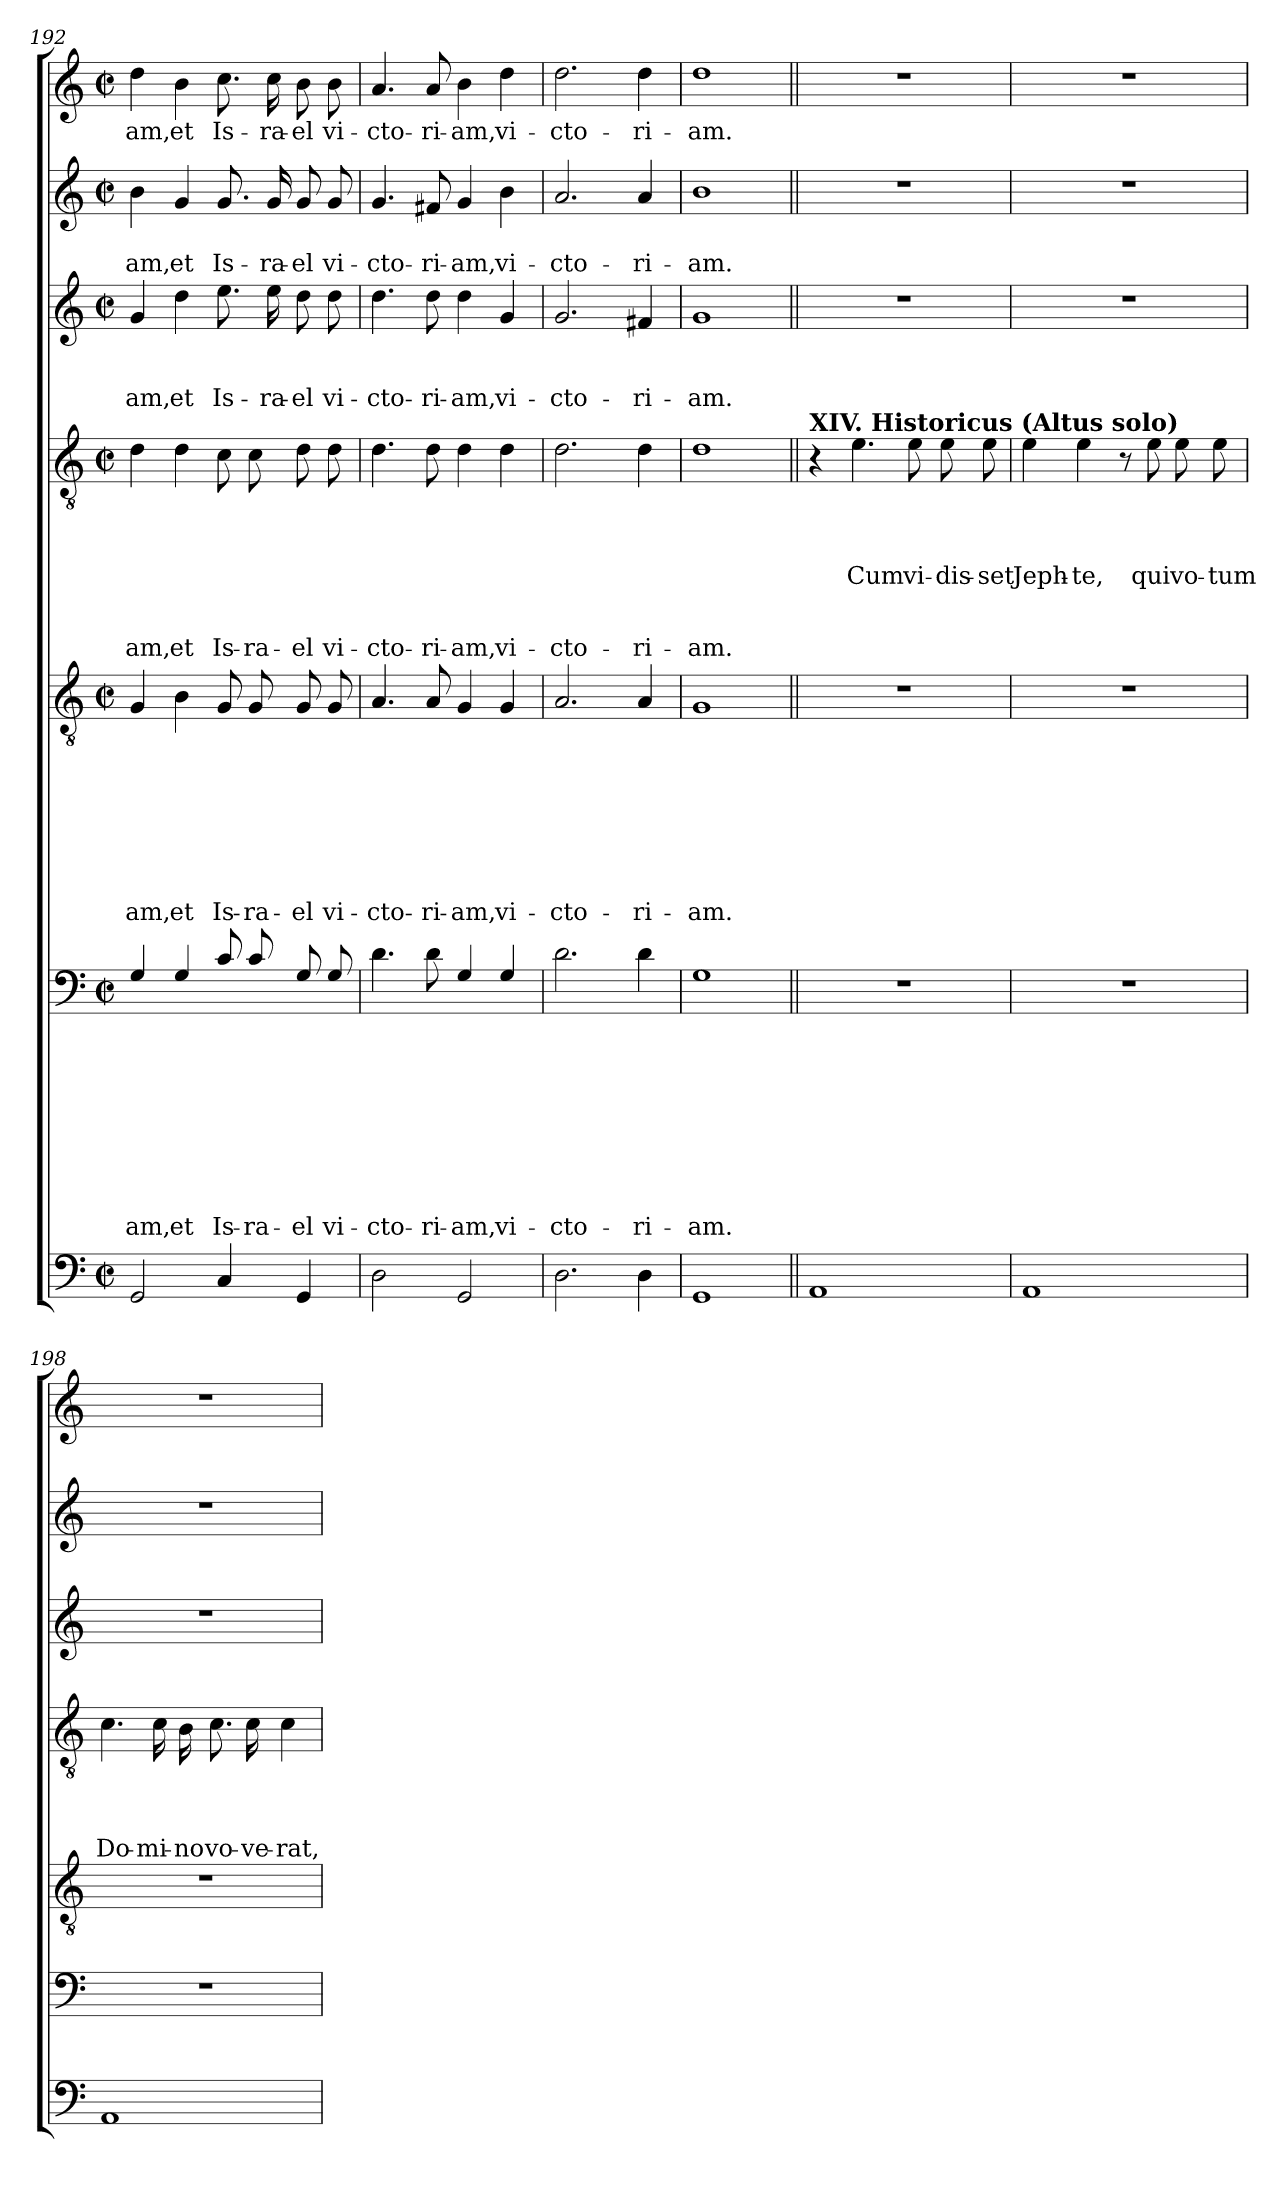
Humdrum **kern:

**kern	**kern	**text	**text	**text	**text	**text	**text	**text	**text	**text	**kern	**text	**text	**text	**text	**text	**text	**text	**text	**kern	**text	**text	**text	**text	**text	**text	**text	**kern	**text	**text	**text	**kern	**text	**text	**kern	**text
*part7	*part6	*part6	*part6	*part6	*part6	*part6	*part6	*part6	*part6	*part6	*part5	*part5	*part5	*part5	*part5	*part5	*part5	*part5	*part5	*part4	*part4	*part4	*part4	*part4	*part4	*part4	*part4	*part3	*part3	*part3	*part3	*part2	*part2	*part2	*part1	*part1
*staff7	*staff6	*staff6	*staff6	*staff6	*staff6	*staff6	*staff6	*staff6	*staff6	*staff6	*staff5	*staff5	*staff5	*staff5	*staff5	*staff5	*staff5	*staff5	*staff5	*staff4	*staff4	*staff4	*staff4	*staff4	*staff4	*staff4	*staff4	*staff3	*staff3	*staff3	*staff3	*staff2	*staff2	*staff2	*staff1	*staff1
!!LO:LB:g=z
*clefF4	*clefF4	*	*	*	*	*	*	*	*	*	*clefGv2	*	*	*	*	*	*	*	*	*clefGv2	*	*	*	*	*	*	*	*clefG2	*	*	*	*clefG2	*	*	*clefG2	*
*	*ITrd8c14	*	*	*	*	*	*	*	*	*	*	*	*	*	*	*	*	*	*	*	*	*	*	*	*	*	*	*	*	*	*	*	*	*	*	*
*k[]	*k[]	*	*	*	*	*	*	*	*	*	*k[]	*	*	*	*	*	*	*	*	*k[]	*	*	*	*	*	*	*	*k[]	*	*	*	*k[]	*	*	*k[]	*
*C:	*C:	*	*	*	*	*	*	*	*	*	*C:	*	*	*	*	*	*	*	*	*C:	*	*	*	*	*	*	*	*C:	*	*	*	*C:	*	*	*C:	*
*M2/2	*M2/2	*	*	*	*	*	*	*	*	*	*M2/2	*	*	*	*	*	*	*	*	*M2/2	*	*	*	*	*	*	*	*M2/2	*	*	*	*M2/2	*	*	*M2/2	*
*met(c|)	*met(c|)	*	*	*	*	*	*	*	*	*	*met(c|)	*	*	*	*	*	*	*	*	*met(c|)	*	*	*	*	*	*	*	*met(c|)	*	*	*	*met(c|)	*	*	*met(c|)	*
=192	=192	=192	=192	=192	=192	=192	=192	=192	=192	=192	=192	=192	=192	=192	=192	=192	=192	=192	=192	=192	=192	=192	=192	=192	=192	=192	=192	=192	=192	=192	=192	=192	=192	=192	=192	=192
!	!	!	!	!	!	!	!	!	!	!LO:LY:b	!	!	!	!	!	!	!	!	!LO:LY:b	!	!	!	!	!	!	!	!LO:LY:b	!	!	!	!LO:LY:b	!	!	!LO:LY:b	!	!LO:LY:b
2GG/	4GG/	.	.	.	.	.	.	.	.	-am,	4G/	.	.	.	.	.	.	.	-am,	4d\	.	.	.	.	.	.	-am,	4g/	.	.	-am,	4b\	.	-am,	4dd\	-am,
!	!	!	!	!	!	!	!	!	!	!LO:LY:b	!	!	!	!	!	!	!	!	!LO:LY:b	!	!	!	!	!	!	!	!LO:LY:b	!	!	!	!LO:LY:b	!	!	!LO:LY:b	!	!LO:LY:b
.	4GG/	.	.	.	.	.	.	.	.	et	4B\	.	.	.	.	.	.	.	et	4d\	.	.	.	.	.	.	et	4dd\	.	.	et	4g/	.	et	4b\	et
!	!	!	!	!	!	!	!	!	!	!LO:LY:b	!	!	!	!	!	!	!	!	!LO:LY:b	!	!	!	!	!	!	!	!LO:LY:b	!	!	!	!LO:LY:b	!	!	!LO:LY:b	!	!LO:LY:b
4C/	8C/	.	.	.	.	.	.	.	.	Is-	8G/	.	.	.	.	.	.	.	Is-	8c\	.	.	.	.	.	.	Is-	8.ee\	.	.	Is-	8.g/	.	Is-	8.cc\	Is-
!	!	!	!	!	!	!	!	!	!	!LO:LY:b	!	!	!	!	!	!	!	!	!LO:LY:b	!	!	!	!	!	!	!	!LO:LY:b	!	!	!	!	!	!	!	!	!
.	8C/	.	.	.	.	.	.	.	.	-ra-	8G/	.	.	.	.	.	.	.	-ra-	8c\	.	.	.	.	.	.	-ra-	.	.	.	.	.	.	.	.	.
!	!	!	!	!	!	!	!	!	!	!	!	!	!	!	!	!	!	!	!	!	!	!	!	!	!	!	!	!	!	!	!LO:LY:b	!	!	!LO:LY:b	!	!LO:LY:b
.	.	.	.	.	.	.	.	.	.	.	.	.	.	.	.	.	.	.	.	.	.	.	.	.	.	.	.	16ee\	.	.	-ra-	16g/	.	-ra-	16cc\	-ra-
!	!	!	!	!	!	!	!	!	!	!LO:LY:b	!	!	!	!	!	!	!	!	!LO:LY:b	!	!	!	!	!	!	!	!LO:LY:b	!	!	!	!LO:LY:b	!	!	!LO:LY:b	!	!LO:LY:b
4GG/	8GG/	.	.	.	.	.	.	.	.	-el	8G/	.	.	.	.	.	.	.	-el	8d\	.	.	.	.	.	.	-el	8dd\	.	.	-el	8g/	.	-el	8b\	-el
!	!	!	!	!	!	!	!	!	!	!LO:LY:b	!	!	!	!	!	!	!	!	!LO:LY:b	!	!	!	!	!	!	!	!LO:LY:b	!	!	!	!LO:LY:b	!	!	!LO:LY:b	!	!LO:LY:b
.	8GG/	.	.	.	.	.	.	.	.	vi-	8G/	.	.	.	.	.	.	.	vi-	8d\	.	.	.	.	.	.	vi-	8dd\	.	.	vi-	8g/	.	vi-	8b\	vi-
=193	=193	=193	=193	=193	=193	=193	=193	=193	=193	=193	=193	=193	=193	=193	=193	=193	=193	=193	=193	=193	=193	=193	=193	=193	=193	=193	=193	=193	=193	=193	=193	=193	=193	=193	=193	=193
!	!	!	!	!	!	!	!	!	!	!LO:LY:b	!	!	!	!	!	!	!	!	!LO:LY:b	!	!	!	!	!	!	!	!LO:LY:b	!	!	!	!LO:LY:b	!	!	!LO:LY:b	!	!LO:LY:b
2D\	4.D\	.	.	.	.	.	.	.	.	-cto-	4.A/	.	.	.	.	.	.	.	-cto-	4.d\	.	.	.	.	.	.	-cto-	4.dd\	.	.	-cto-	4.g/	.	-cto-	4.a/	-cto-
!	!	!	!	!	!	!	!	!	!	!LO:LY:b	!	!	!	!	!	!	!	!	!LO:LY:b	!	!	!	!	!	!	!	!LO:LY:b	!	!	!	!LO:LY:b	!	!	!LO:LY:b	!	!LO:LY:b
.	8D\	.	.	.	.	.	.	.	.	-ri-	8A/	.	.	.	.	.	.	.	-ri-	8d\	.	.	.	.	.	.	-ri-	8dd\	.	.	-ri-	8f#X/	.	-ri-	8a/	-ri-
!	!	!	!	!	!	!	!	!	!	!LO:LY:b	!	!	!	!	!	!	!	!	!LO:LY:b	!	!	!	!	!	!	!	!LO:LY:b	!	!	!	!LO:LY:b	!	!	!LO:LY:b	!	!LO:LY:b
2GG/	4GG/	.	.	.	.	.	.	.	.	-am,	4G/	.	.	.	.	.	.	.	-am,	4d\	.	.	.	.	.	.	-am,	4dd\	.	.	-am,	4g/	.	-am,	4b\	-am,
!	!	!	!	!	!	!	!	!	!	!LO:LY:b	!	!	!	!	!	!	!	!	!LO:LY:b	!	!	!	!	!	!	!	!LO:LY:b	!	!	!	!LO:LY:b	!	!	!LO:LY:b	!	!LO:LY:b
.	4GG/	.	.	.	.	.	.	.	.	vi-	4G/	.	.	.	.	.	.	.	vi-	4d\	.	.	.	.	.	.	vi-	4g/	.	.	vi-	4b\	.	vi-	4dd\	vi-
=194	=194	=194	=194	=194	=194	=194	=194	=194	=194	=194	=194	=194	=194	=194	=194	=194	=194	=194	=194	=194	=194	=194	=194	=194	=194	=194	=194	=194	=194	=194	=194	=194	=194	=194	=194	=194
!	!	!	!	!	!	!	!	!	!	!LO:LY:b	!	!	!	!	!	!	!	!	!LO:LY:b	!	!	!	!	!	!	!	!LO:LY:b	!	!	!	!LO:LY:b	!	!	!LO:LY:b	!	!LO:LY:b
2.D\	2.D\	.	.	.	.	.	.	.	.	-cto-	2.A/	.	.	.	.	.	.	.	-cto-	2.d\	.	.	.	.	.	.	-cto-	2.g/	.	.	-cto-	2.a/	.	-cto-	2.dd\	-cto-
!	!	!	!	!	!	!	!	!	!	!LO:LY:b	!	!	!	!	!	!	!	!	!LO:LY:b	!	!	!	!	!	!	!	!LO:LY:b	!	!	!	!LO:LY:b	!	!	!LO:LY:b	!	!LO:LY:b
4D\	4D\	.	.	.	.	.	.	.	.	-ri-	4A/	.	.	.	.	.	.	.	-ri-	4d\	.	.	.	.	.	.	-ri-	4f#X/	.	.	-ri-	4a/	.	-ri-	4dd\	-ri-
=195	=195	=195	=195	=195	=195	=195	=195	=195	=195	=195	=195	=195	=195	=195	=195	=195	=195	=195	=195	=195	=195	=195	=195	=195	=195	=195	=195	=195	=195	=195	=195	=195	=195	=195	=195	=195
!	!	!	!	!	!	!	!	!	!	!LO:LY:b	!	!	!	!	!	!	!	!	!LO:LY:b	!	!	!	!	!	!	!	!LO:LY:b	!	!	!	!LO:LY:b	!	!	!LO:LY:b	!	!LO:LY:b
1GG	1GG	.	.	.	.	.	.	.	.	-am.	1G	.	.	.	.	.	.	.	-am.	1d	.	.	.	.	.	.	-am.	1g	.	.	-am.	1b	.	-am.	1dd	-am.
!!LO:PB:g=z
=196||	=196||	=196||	=196||	=196||	=196||	=196||	=196||	=196||	=196||	=196||	=196||	=196||	=196||	=196||	=196||	=196||	=196||	=196||	=196||	=196||	=196||	=196||	=196||	=196||	=196||	=196||	=196||	=196||	=196||	=196||	=196||	=196||	=196||	=196||	=196||	=196||
!	!	!	!	!	!	!	!	!	!	!	!	!	!	!	!	!	!	!	!	!LO:TX:a:B:t=XIV. Historicus (Altus solo)	!	!	!	!	!	!	!	!	!	!	!	!	!	!	!	!
1AA	1r	.	.	.	.	.	.	.	.	.	1r	.	.	.	.	.	.	.	.	4r	.	.	.	.	.	.	.	1r	.	.	.	1r	.	.	1r	.
!	!	!	!	!	!	!	!	!	!	!	!	!	!	!	!	!	!	!	!	!	!	!	!	!LO:LY:b	!	!	!	!	!	!	!	!	!	!	!	!
.	.	.	.	.	.	.	.	.	.	.	.	.	.	.	.	.	.	.	.	4.e\	.	.	.	Cum	.	.	.	.	.	.	.	.	.	.	.	.
!	!	!	!	!	!	!	!	!	!	!	!	!	!	!	!	!	!	!	!	!	!	!	!	!LO:LY:b	!	!	!	!	!	!	!	!	!	!	!	!
.	.	.	.	.	.	.	.	.	.	.	.	.	.	.	.	.	.	.	.	8e\	.	.	.	vi-	.	.	.	.	.	.	.	.	.	.	.	.
!	!	!	!	!	!	!	!	!	!	!	!	!	!	!	!	!	!	!	!	!	!	!	!	!LO:LY:b	!	!	!	!	!	!	!	!	!	!	!	!
.	.	.	.	.	.	.	.	.	.	.	.	.	.	.	.	.	.	.	.	8e\	.	.	.	-dis-	.	.	.	.	.	.	.	.	.	.	.	.
!	!	!	!	!	!	!	!	!	!	!	!	!	!	!	!	!	!	!	!	!	!	!	!	!LO:LY:b	!	!	!	!	!	!	!	!	!	!	!	!
.	.	.	.	.	.	.	.	.	.	.	.	.	.	.	.	.	.	.	.	8e\	.	.	.	-set	.	.	.	.	.	.	.	.	.	.	.	.
=197	=197	=197	=197	=197	=197	=197	=197	=197	=197	=197	=197	=197	=197	=197	=197	=197	=197	=197	=197	=197	=197	=197	=197	=197	=197	=197	=197	=197	=197	=197	=197	=197	=197	=197	=197	=197
!	!	!	!	!	!	!	!	!	!	!	!	!	!	!	!	!	!	!	!	!	!	!	!	!LO:LY:b	!	!	!	!	!	!	!	!	!	!	!	!
1AA	1r	.	.	.	.	.	.	.	.	.	1r	.	.	.	.	.	.	.	.	4e\	.	.	.	Jeph-	.	.	.	1r	.	.	.	1r	.	.	1r	.
!	!	!	!	!	!	!	!	!	!	!	!	!	!	!	!	!	!	!	!	!	!	!	!	!LO:LY:b	!	!	!	!	!	!	!	!	!	!	!	!
.	.	.	.	.	.	.	.	.	.	.	.	.	.	.	.	.	.	.	.	4e\	.	.	.	-te,	.	.	.	.	.	.	.	.	.	.	.	.
.	.	.	.	.	.	.	.	.	.	.	.	.	.	.	.	.	.	.	.	8r	.	.	.	.	.	.	.	.	.	.	.	.	.	.	.	.
!	!	!	!	!	!	!	!	!	!	!	!	!	!	!	!	!	!	!	!	!	!	!	!	!LO:LY:b	!	!	!	!	!	!	!	!	!	!	!	!
.	.	.	.	.	.	.	.	.	.	.	.	.	.	.	.	.	.	.	.	8e\	.	.	.	qui	.	.	.	.	.	.	.	.	.	.	.	.
!	!	!	!	!	!	!	!	!	!	!	!	!	!	!	!	!	!	!	!	!	!	!	!	!LO:LY:b	!	!	!	!	!	!	!	!	!	!	!	!
.	.	.	.	.	.	.	.	.	.	.	.	.	.	.	.	.	.	.	.	8e\	.	.	.	vo-	.	.	.	.	.	.	.	.	.	.	.	.
!	!	!	!	!	!	!	!	!	!	!	!	!	!	!	!	!	!	!	!	!	!	!	!	!LO:LY:b	!	!	!	!	!	!	!	!	!	!	!	!
.	.	.	.	.	.	.	.	.	.	.	.	.	.	.	.	.	.	.	.	8e\	.	.	.	-tum	.	.	.	.	.	.	.	.	.	.	.	.
=198	=198	=198	=198	=198	=198	=198	=198	=198	=198	=198	=198	=198	=198	=198	=198	=198	=198	=198	=198	=198	=198	=198	=198	=198	=198	=198	=198	=198	=198	=198	=198	=198	=198	=198	=198	=198
!	!	!	!	!	!	!	!	!	!	!	!	!	!	!	!	!	!	!	!	!	!	!	!	!LO:LY:b	!	!	!	!	!	!	!	!	!	!	!	!
1AA	1r	.	.	.	.	.	.	.	.	.	1r	.	.	.	.	.	.	.	.	4.c\	.	.	.	Do-	.	.	.	1r	.	.	.	1r	.	.	1r	.
!	!	!	!	!	!	!	!	!	!	!	!	!	!	!	!	!	!	!	!	!	!	!	!	!LO:LY:b	!	!	!	!	!	!	!	!	!	!	!	!
.	.	.	.	.	.	.	.	.	.	.	.	.	.	.	.	.	.	.	.	16c\	.	.	.	-mi-	.	.	.	.	.	.	.	.	.	.	.	.
!	!	!	!	!	!	!	!	!	!	!	!	!	!	!	!	!	!	!	!	!	!	!	!	!LO:LY:b	!	!	!	!	!	!	!	!	!	!	!	!
.	.	.	.	.	.	.	.	.	.	.	.	.	.	.	.	.	.	.	.	16B\	.	.	.	-no	.	.	.	.	.	.	.	.	.	.	.	.
!	!	!	!	!	!	!	!	!	!	!	!	!	!	!	!	!	!	!	!	!	!	!	!	!LO:LY:b	!	!	!	!	!	!	!	!	!	!	!	!
.	.	.	.	.	.	.	.	.	.	.	.	.	.	.	.	.	.	.	.	8.c\	.	.	.	vo-	.	.	.	.	.	.	.	.	.	.	.	.
!	!	!	!	!	!	!	!	!	!	!	!	!	!	!	!	!	!	!	!	!	!	!	!	!LO:LY:b	!	!	!	!	!	!	!	!	!	!	!	!
.	.	.	.	.	.	.	.	.	.	.	.	.	.	.	.	.	.	.	.	16c\	.	.	.	-ve-	.	.	.	.	.	.	.	.	.	.	.	.
!	!	!	!	!	!	!	!	!	!	!	!	!	!	!	!	!	!	!	!	!	!	!	!	!LO:LY:b	!	!	!	!	!	!	!	!	!	!	!	!
.	.	.	.	.	.	.	.	.	.	.	.	.	.	.	.	.	.	.	.	4c\	.	.	.	-rat,	.	.	.	.	.	.	.	.	.	.	.	.
=	=	=	=	=	=	=	=	=	=	=	=	=	=	=	=	=	=	=	=	=	=	=	=	=	=	=	=	=	=	=	=	=	=	=	=	=
*-	*-	*-	*-	*-	*-	*-	*-	*-	*-	*-	*-	*-	*-	*-	*-	*-	*-	*-	*-	*-	*-	*-	*-	*-	*-	*-	*-	*-	*-	*-	*-	*-	*-	*-	*-	*-
